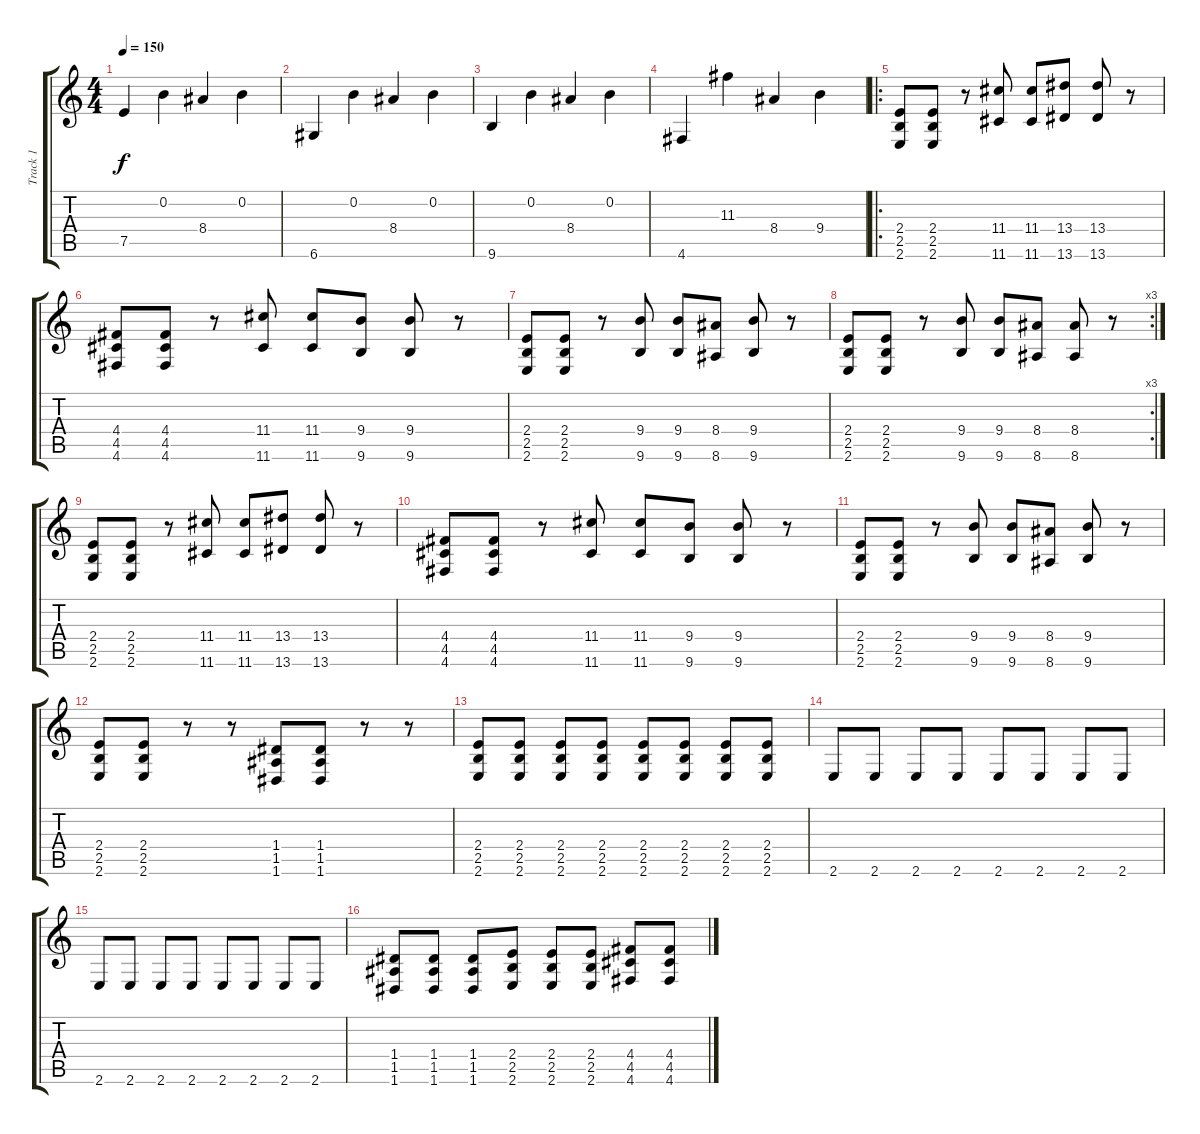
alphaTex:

\track ("Track 1" "Track 1") {instrument electricguitarclean}
\staff {score tabs}
\tuning (E4 B3 G3 D3 A2 D2) {hide}
\ts (4 4)
\tempo 150
\clef g2
\ks c
7.5.4{dy f} 0.2.4 8.4.4 0.2.4 |
6.6.4 0.2.4 8.4.4 0.2.4 |
9.6.4 0.2.4 8.4.4 0.2.4 |
4.6.4 11.3.4 8.4.4 9.4.4 |
\ro
(2.4 2.5 2.6).8 (2.4 2.5 2.6).8 r.8 (11.4 11.6).8 (11.4 11.6).8 (13.4 13.6).8 (13.4 13.6).8 r.8 |
(4.4 4.5 4.6).8 (4.4 4.5 4.6).8 r.8 (11.4 11.6).8 (11.4 11.6).8 (9.4 9.6).8 (9.4 9.6).8 r.8 |
(2.4 2.5 2.6).8 (2.4 2.5 2.6).8 r.8 (9.4 9.6).8 (9.4 9.6).8 (8.4 8.6).8 (9.4 9.6).8 r.8 |
\rc 3
(2.4 2.5 2.6).8 (2.4 2.5 2.6).8 r.8 (9.4 9.6).8 (9.4 9.6).8 (8.4 8.6).8 (8.4 8.6).8 r.8 |
(2.4 2.5 2.6).8 (2.4 2.5 2.6).8 r.8 (11.4 11.6).8 (11.4 11.6).8 (13.4 13.6).8 (13.4 13.6).8 r.8 |
(4.4 4.5 4.6).8 (4.4 4.5 4.6).8 r.8 (11.4 11.6).8 (11.4 11.6).8 (9.4 9.6).8 (9.4 9.6).8 r.8 |
(2.4 2.5 2.6).8 (2.4 2.5 2.6).8 r.8 (9.4 9.6).8 (9.4 9.6).8 (8.4 8.6).8 (9.4 9.6).8 r.8 |
(2.4 2.5 2.6).8 (2.4 2.5 2.6).8 r.8 r.8 (1.4 1.5 1.6).8 (1.4 1.5 1.6).8 r.8 r.8 |
(2.4 2.5 2.6).8 (2.4 2.5 2.6).8 (2.4 2.5 2.6).8 (2.4 2.5 2.6).8 (2.4 2.5 2.6).8 (2.4 2.5 2.6).8 (2.4 2.5 2.6).8 (2.4 2.5 2.6).8 |
2.6.8 2.6.8 2.6.8 2.6.8 2.6.8 2.6.8 2.6.8 2.6.8 |
2.6.8 2.6.8 2.6.8 2.6.8 2.6.8 2.6.8 2.6.8 2.6.8 |
(1.4 1.5 1.6).8 (1.4 1.5 1.6).8 (1.4 1.5 1.6).8 (2.4 2.5 2.6).8 (2.4 2.5 2.6).8 (2.4 2.5 2.6).8 (4.4 4.5 4.6).8 (4.4 4.5 4.6).8
